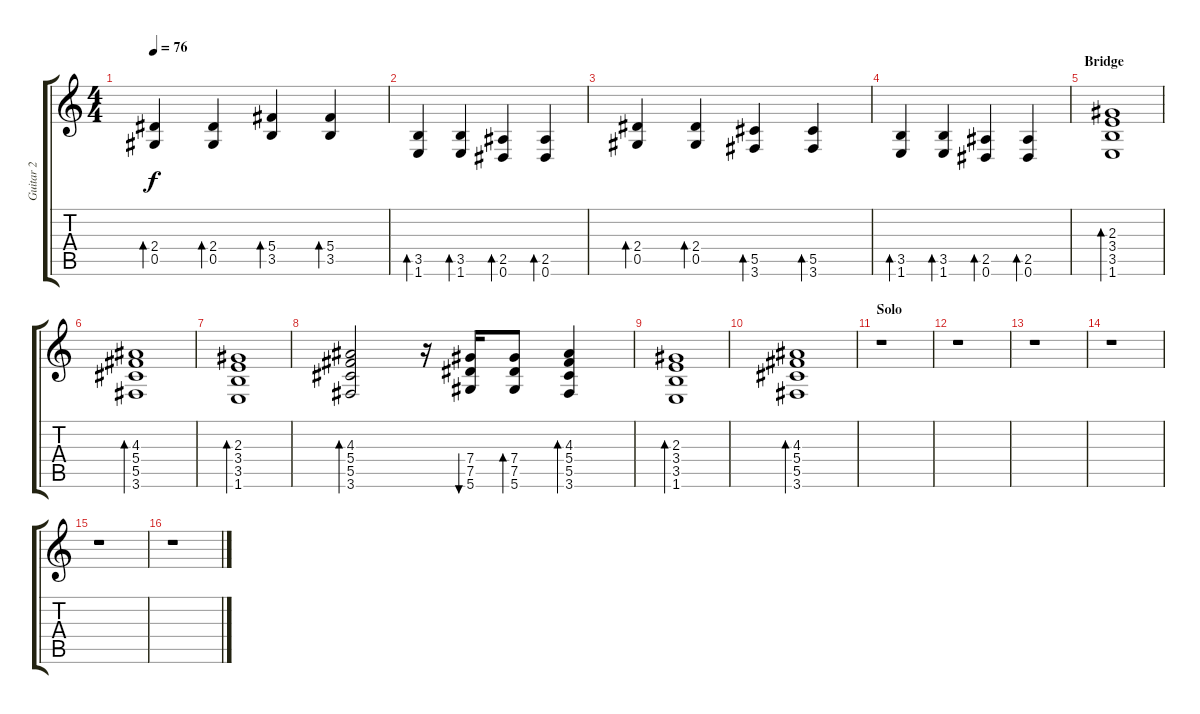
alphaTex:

\track ("Guitar 2" "Guitar 2") {instrument electricguitarjazz}
\staff {score tabs}
\tuning (Eb4 Bb3 Gb3 Db3 Ab2 Eb2) {hide}
\ts (4 4)
\tempo 76
\clef g2
\ks c
(2.4 0.5).4{bd 60 dy f} (2.4 0.5).4{bd 60} (5.4 3.5).4{bd 60} (5.4 3.5).4{bd 60} |
(3.5 1.6).4{bd 60} (3.5 1.6).4{bd 60} (2.5 0.6).4{bd 60} (2.5 0.6).4{bd 60} |
(2.4 0.5).4{bd 60} (2.4 0.5).4{bd 60} (5.5 3.6).4{bd 60} (5.5 3.6).4{bd 60} |
(3.5 1.6).4{bd 60} (3.5 1.6).4{bd 60} (2.5 0.6).4{bd 60} (2.5 0.6).4{bd 60} |
\section ("" "Bridge")
(2.3 3.4 3.5 1.6).1{bd 60 volume 12} |
(4.3 5.4 5.5 3.6).1{bd 60} |
(2.3 3.4 3.5 1.6).1{bd 60} |
(4.3 5.4 5.5 3.6).2{bd 60} r.16 (7.4 7.5 5.6).16{bu 60} (7.4 7.5 5.6).8{bd 60} (4.3 5.4 5.5 3.6).4{bd 60} |
(2.3 3.4 3.5 1.6).1{bd 60} |
(4.3 5.4 5.5 3.6).1{bd 60} |
\section ("" "Solo")
r.1 |
r.1 |
r.1 |
r.1 |
r.1 |
r.1
